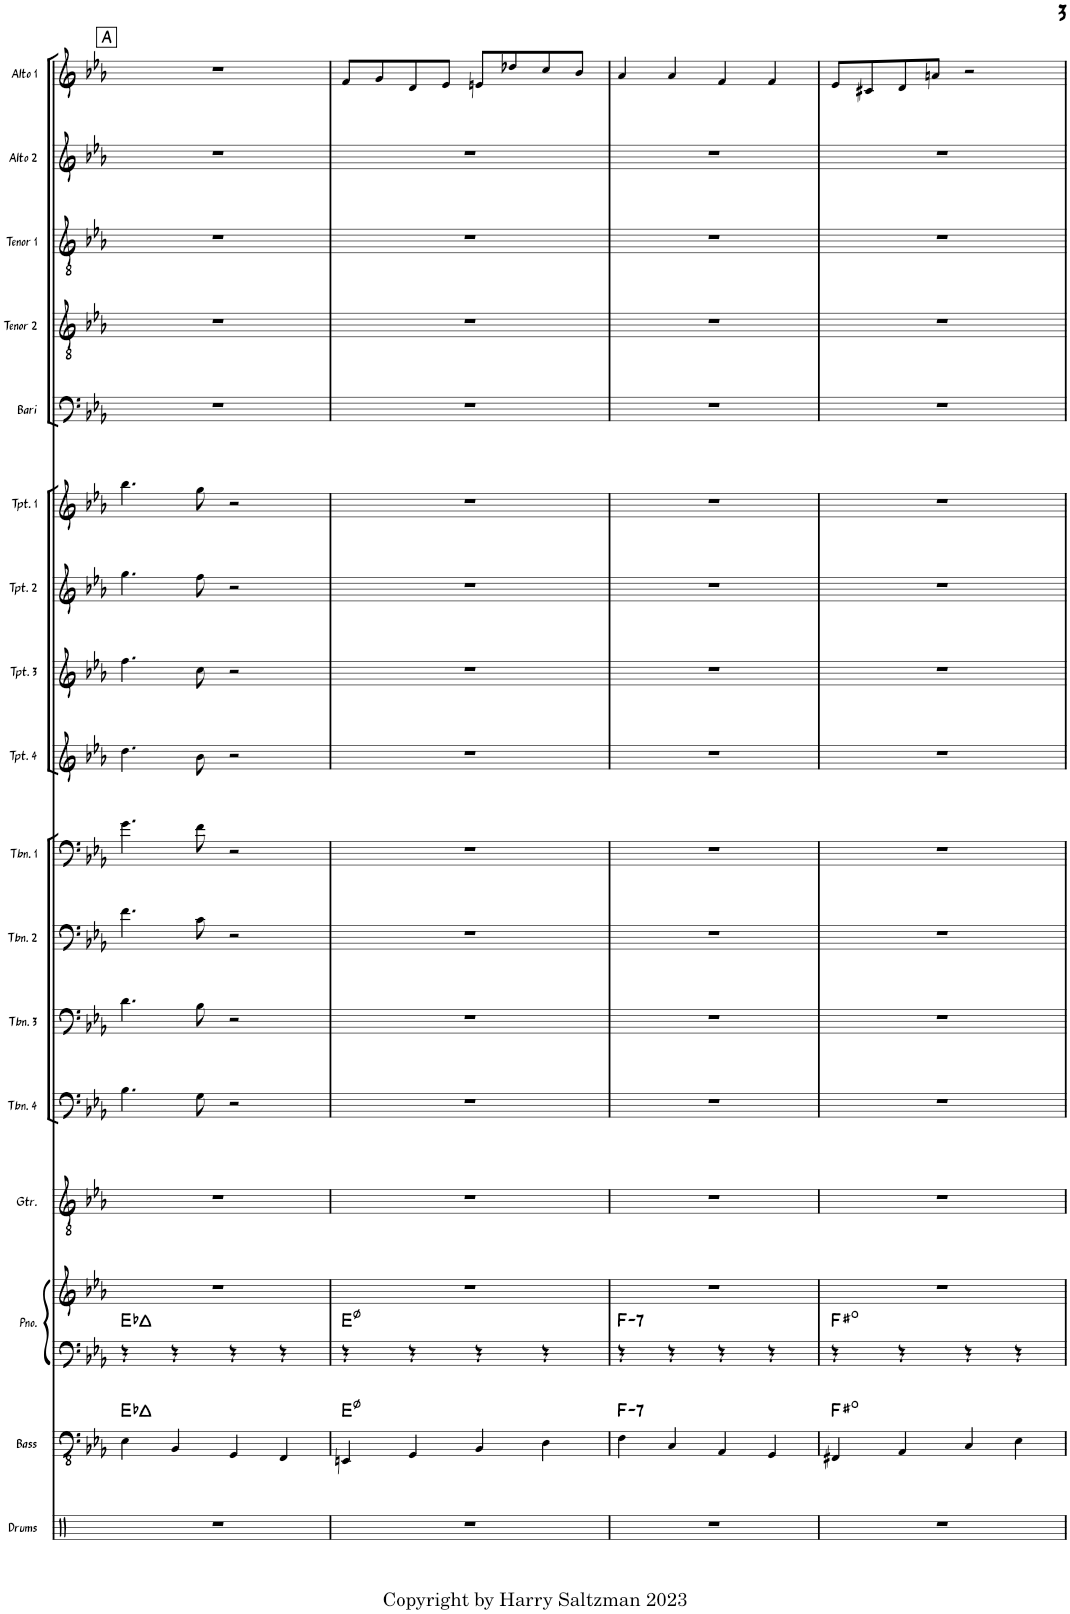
**kern	**kern	**harte	**kern	**kern	**harte	**kern	**kern	**kern	**kern	**kern	**kern	**kern	**kern	**kern	**kern	**kern	**kern	**kern	**kern
*part17	*part16	*part16	*part15	*part15	*part15	*part14	*part13	*part12	*part11	*part10	*part9	*part8	*part7	*part6	*part5	*part4	*part3	*part2	*part1
*staff18	*staff17	*	*staff16	*staff15	*	*staff14	*staff13	*staff12	*staff11	*staff10	*staff9	*staff8	*staff7	*staff6	*staff5	*staff4	*staff3	*staff2	*staff1
*I"Drums	*I"Bass	*	*I"Piano	*	*	*I"Guitar	*I"Trombone 4	*I"Trombone 3	*I"Trombone 2	*I"Trombone 1	*I"Trumpet 4	*I"Trumpet 3	*I"Trumpet 2	*I"Trumpet 1	*I"Bari Sax	*I"Tenor Sax 2	*I"Tenor Sax 1	*I"Alto Sax 2	*I"Alto Sax 1
*I'Drums	*I'Bass	*	*I'Pno.	*	*	*I'Gtr.	*I'Tbn. 4	*I'Tbn. 3	*I'Tbn. 2	*I'Tbn. 1	*I'Tpt. 4	*I'Tpt. 3	*I'Tpt. 2	*I'Tpt. 1	*I'Bari	*I'Tenor 2	*I'Tenor 1	*I'Alto 2	*I'Alto 1
!!LO:PB:g=z
*clefX	*clefFv4	*	*clefF4	*clefG2	*	*clefGv2	*clefF4	*clefF4	*clefF4	*clefF4	*clefG2	*clefG2	*clefG2	*clefG2	*clefF4	*clefGv2	*clefGv2	*clefG2	*clefG2
*	*	*	*	*	*	*	*	*	*	*	*ITrd1c2	*ITrd1c2	*ITrd1c2	*ITrd1c2	*ITrd12c21	*ITrd8c14	*ITrd8c14	*ITrd5c9	*ITrd5c9
*k[]	*k[b-e-a-]	*	*k[b-e-a-]	*k[b-e-a-]	*	*k[b-e-a-]	*k[b-e-a-]	*k[b-e-a-]	*k[b-e-a-]	*k[b-e-a-]	*k[b-e-a-]	*k[b-e-a-]	*k[b-e-a-]	*k[b-e-a-]	*k[b-e-a-]	*k[b-e-a-]	*k[b-e-a-]	*k[b-e-a-]	*k[b-e-a-]
*M4/4	*M4/4	*	*M4/4	*M4/4	*	*M4/4	*M4/4	*M4/4	*M4/4	*M4/4	*M4/4	*M4/4	*M4/4	*M4/4	*M4/4	*M4/4	*M4/4	*M4/4	*M4/4
!!LO:REH:place=s1:a:B:rj:fs=14:t=A
=9	=9	=9	=9	=9	=9	=9	=9	=9	=9	=9	=9	=9	=9	=9	=9	=9	=9	=9	=9
1r	4EE-\	Eb:maj	4r	1r	Eb:maj	1r	4.B-\	4.d\	4.f\	4.g\	4.dd\	4.ff\	4.gg\	4.bb-\	1r	1r	1r	1r	1r
.	4BBB-/	.	4r	.	.	.	.	.	.	.	.	.	.	.	.	.	.	.	.
.	.	.	.	.	.	.	8G\	8B-\	8c\	8f\	8b-\	8cc\	8ff\	8gg\	.	.	.	.	.
.	4GGG/	.	4r	.	.	.	2r	2r	2r	2r	2r	2r	2r	2r	.	.	.	.	.
.	4FFF/	.	4r	.	.	.	.	.	.	.	.	.	.	.	.	.	.	.	.
=10	=10	=10	=10	=10	=10	=10	=10	=10	=10	=10	=10	=10	=10	=10	=10	=10	=10	=10	=10
1r	4EEEn/	E:hdim7	4r	1r	E:hdim7	1r	1r	1r	1r	1r	1r	1r	1r	1r	1r	1r	1r	1r	8f/L
.	.	.	.	.	.	.	.	.	.	.	.	.	.	.	.	.	.	.	8g/
.	4GGG/	.	4r	.	.	.	.	.	.	.	.	.	.	.	.	.	.	.	8d/
.	.	.	.	.	.	.	.	.	.	.	.	.	.	.	.	.	.	.	8e-/J
.	4BBB-/	.	4r	.	.	.	.	.	.	.	.	.	.	.	.	.	.	.	8en/L
.	.	.	.	.	.	.	.	.	.	.	.	.	.	.	.	.	.	.	8dd-X/
.	4DD\	.	4r	.	.	.	.	.	.	.	.	.	.	.	.	.	.	.	8cc/
.	.	.	.	.	.	.	.	.	.	.	.	.	.	.	.	.	.	.	8b-/J
=11	=11	=11	=11	=11	=11	=11	=11	=11	=11	=11	=11	=11	=11	=11	=11	=11	=11	=11	=11
!	!	!LO:H:kt=7	!	!	!LO:H:kt=7	!	!	!	!	!	!	!	!	!	!	!	!	!	!
1r	4FF\	F:min7	4r	1r	F:min7	1r	1r	1r	1r	1r	1r	1r	1r	1r	1r	1r	1r	1r	4a-/
.	4CC/	.	4r	.	.	.	.	.	.	.	.	.	.	.	.	.	.	.	4a-/
.	4AAA-/	.	4r	.	.	.	.	.	.	.	.	.	.	.	.	.	.	.	4f/
.	4GGG/	.	4r	.	.	.	.	.	.	.	.	.	.	.	.	.	.	.	4f/
=12	=12	=12	=12	=12	=12	=12	=12	=12	=12	=12	=12	=12	=12	=12	=12	=12	=12	=12	=12
1r	4FFF#X/	F#:dim	4r	1r	F#:dim	1r	1r	1r	1r	1r	1r	1r	1r	1r	1r	1r	1r	1r	8e-/L
.	.	.	.	.	.	.	.	.	.	.	.	.	.	.	.	.	.	.	8c#X/
.	4AAA-/	.	4r	.	.	.	.	.	.	.	.	.	.	.	.	.	.	.	8d/
.	.	.	.	.	.	.	.	.	.	.	.	.	.	.	.	.	.	.	8an/J
.	4CC/	.	4r	.	.	.	.	.	.	.	.	.	.	.	.	.	.	.	2r
.	4EE-\	.	4r	.	.	.	.	.	.	.	.	.	.	.	.	.	.	.	.
=	=	=	=	=	=	=	=	=	=	=	=	=	=	=	=	=	=	=	=
*-	*-	*-	*-	*-	*-	*-	*-	*-	*-	*-	*-	*-	*-	*-	*-	*-	*-	*-	*-
